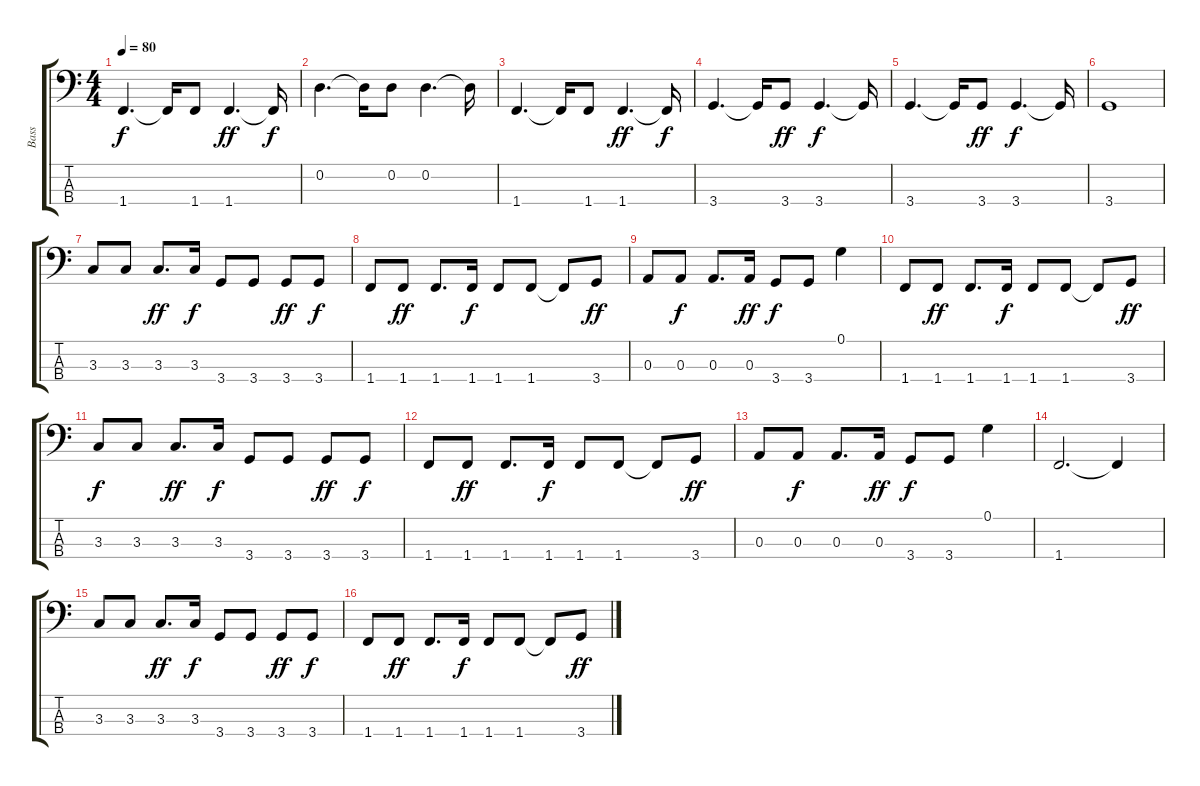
\track ("Bass" "Bass") {instrument fretlessbass}
\staff {score tabs}
\tuning (G2 D2 A1 E1) {hide}
\ts (4 4)
\tempo 80
\clef f4
\ks c
1.4.4{d dy f} 1.4{t}.16 1.4.8 1.4.4{d dy ff} 1.4{t}.16{dy f} |
0.2.4{d} 0.2{t}.16 0.2.8 0.2.4{d} 0.2{t}.16 |
1.4.4{d} 1.4{t}.16 1.4.8 1.4.4{d dy ff} 1.4{t}.16{dy f} |
3.4.4{d} 3.4{t}.16 3.4.8{dy ff} 3.4.4{d dy f} 3.4{t}.16 |
3.4.4{d} 3.4{t}.16 3.4.8{dy ff} 3.4.4{d dy f} 3.4{t}.16 |
3.4.1 |
3.3.8 3.3.8 3.3.8{d dy ff} 3.3.16{dy f} 3.4.8 3.4.8 3.4.8{dy ff} 3.4.8{dy f} |
1.4.8 1.4.8{dy ff} 1.4.8{d} 1.4.16{dy f} 1.4.8 1.4.8 1.4{t}.8 3.4.8{dy ff} |
0.3.8 0.3.8{dy f} 0.3.8{d} 0.3.16{dy ff} 3.4.8{dy f} 3.4.8 0.1.4 |
1.4.8 1.4.8{dy ff} 1.4.8{d} 1.4.16{dy f} 1.4.8 1.4.8 1.4{t}.8 3.4.8{dy ff} |
3.3.8{dy f} 3.3.8 3.3.8{d dy ff} 3.3.16{dy f} 3.4.8 3.4.8 3.4.8{dy ff} 3.4.8{dy f} |
1.4.8 1.4.8{dy ff} 1.4.8{d} 1.4.16{dy f} 1.4.8 1.4.8 1.4{t}.8 3.4.8{dy ff} |
0.3.8 0.3.8{dy f} 0.3.8{d} 0.3.16{dy ff} 3.4.8{dy f} 3.4.8 0.1.4 |
1.4.2{d} 1.4{t}.4 |
3.3.8 3.3.8 3.3.8{d dy ff} 3.3.16{dy f} 3.4.8 3.4.8 3.4.8{dy ff} 3.4.8{dy f} |
1.4.8 1.4.8{dy ff} 1.4.8{d} 1.4.16{dy f} 1.4.8 1.4.8 1.4{t}.8 3.4.8{dy ff}
